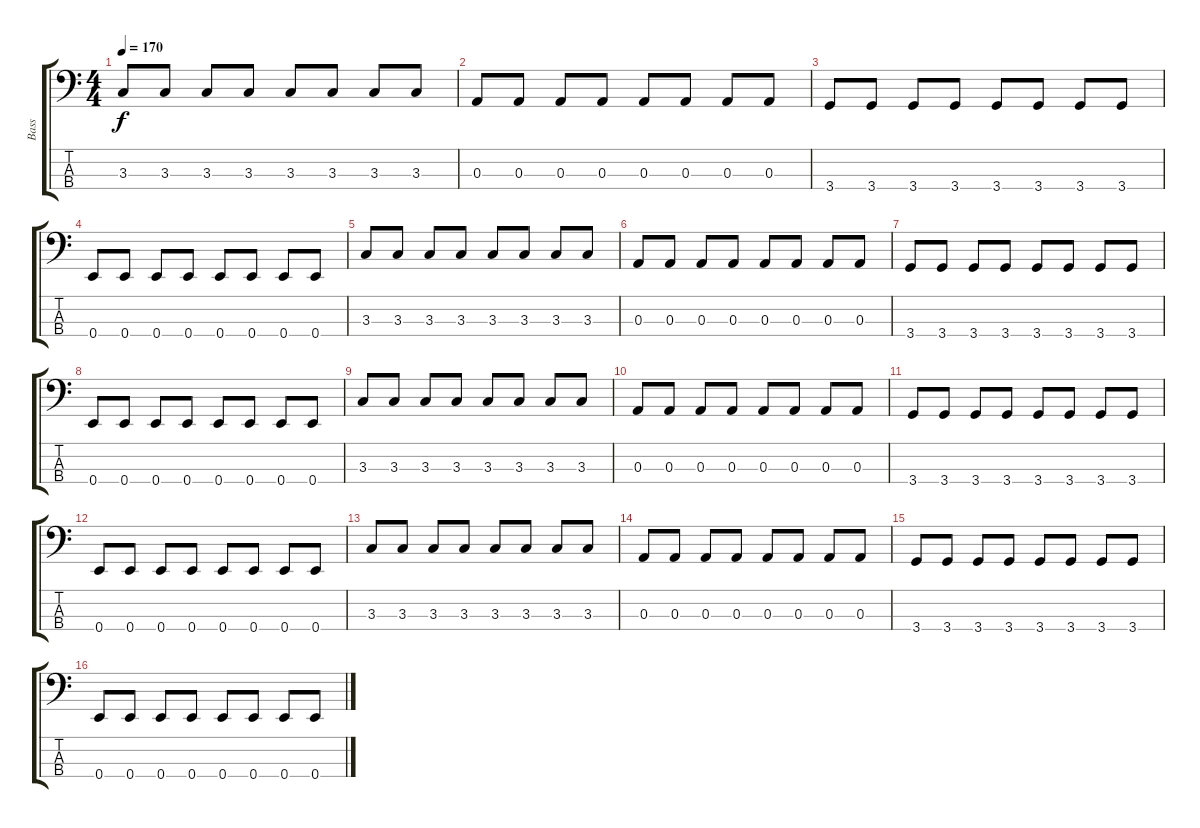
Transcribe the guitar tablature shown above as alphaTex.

\track ("Bass" "Bass") {instrument electricbassfinger}
\staff {score tabs}
\tuning (G2 D2 A1 E1) {hide}
\ts (4 4)
\tempo 170
\clef f4
\ks c
3.3.8{dy f} 3.3.8 3.3.8 3.3.8 3.3.8 3.3.8 3.3.8 3.3.8 |
0.3.8 0.3.8 0.3.8 0.3.8 0.3.8 0.3.8 0.3.8 0.3.8 |
3.4.8 3.4.8 3.4.8 3.4.8 3.4.8 3.4.8 3.4.8 3.4.8 |
0.4.8 0.4.8 0.4.8 0.4.8 0.4.8 0.4.8 0.4.8 0.4.8 |
3.3.8 3.3.8 3.3.8 3.3.8 3.3.8 3.3.8 3.3.8 3.3.8 |
0.3.8 0.3.8 0.3.8 0.3.8 0.3.8 0.3.8 0.3.8 0.3.8 |
3.4.8 3.4.8 3.4.8 3.4.8 3.4.8 3.4.8 3.4.8 3.4.8 |
0.4.8 0.4.8 0.4.8 0.4.8 0.4.8 0.4.8 0.4.8 0.4.8 |
3.3.8 3.3.8 3.3.8 3.3.8 3.3.8 3.3.8 3.3.8 3.3.8 |
0.3.8 0.3.8 0.3.8 0.3.8 0.3.8 0.3.8 0.3.8 0.3.8 |
3.4.8 3.4.8 3.4.8 3.4.8 3.4.8 3.4.8 3.4.8 3.4.8 |
0.4.8 0.4.8 0.4.8 0.4.8 0.4.8 0.4.8 0.4.8 0.4.8 |
3.3.8 3.3.8 3.3.8 3.3.8 3.3.8 3.3.8 3.3.8 3.3.8 |
0.3.8 0.3.8 0.3.8 0.3.8 0.3.8 0.3.8 0.3.8 0.3.8 |
3.4.8 3.4.8 3.4.8 3.4.8 3.4.8 3.4.8 3.4.8 3.4.8 |
0.4.8 0.4.8 0.4.8 0.4.8 0.4.8 0.4.8 0.4.8 0.4.8
